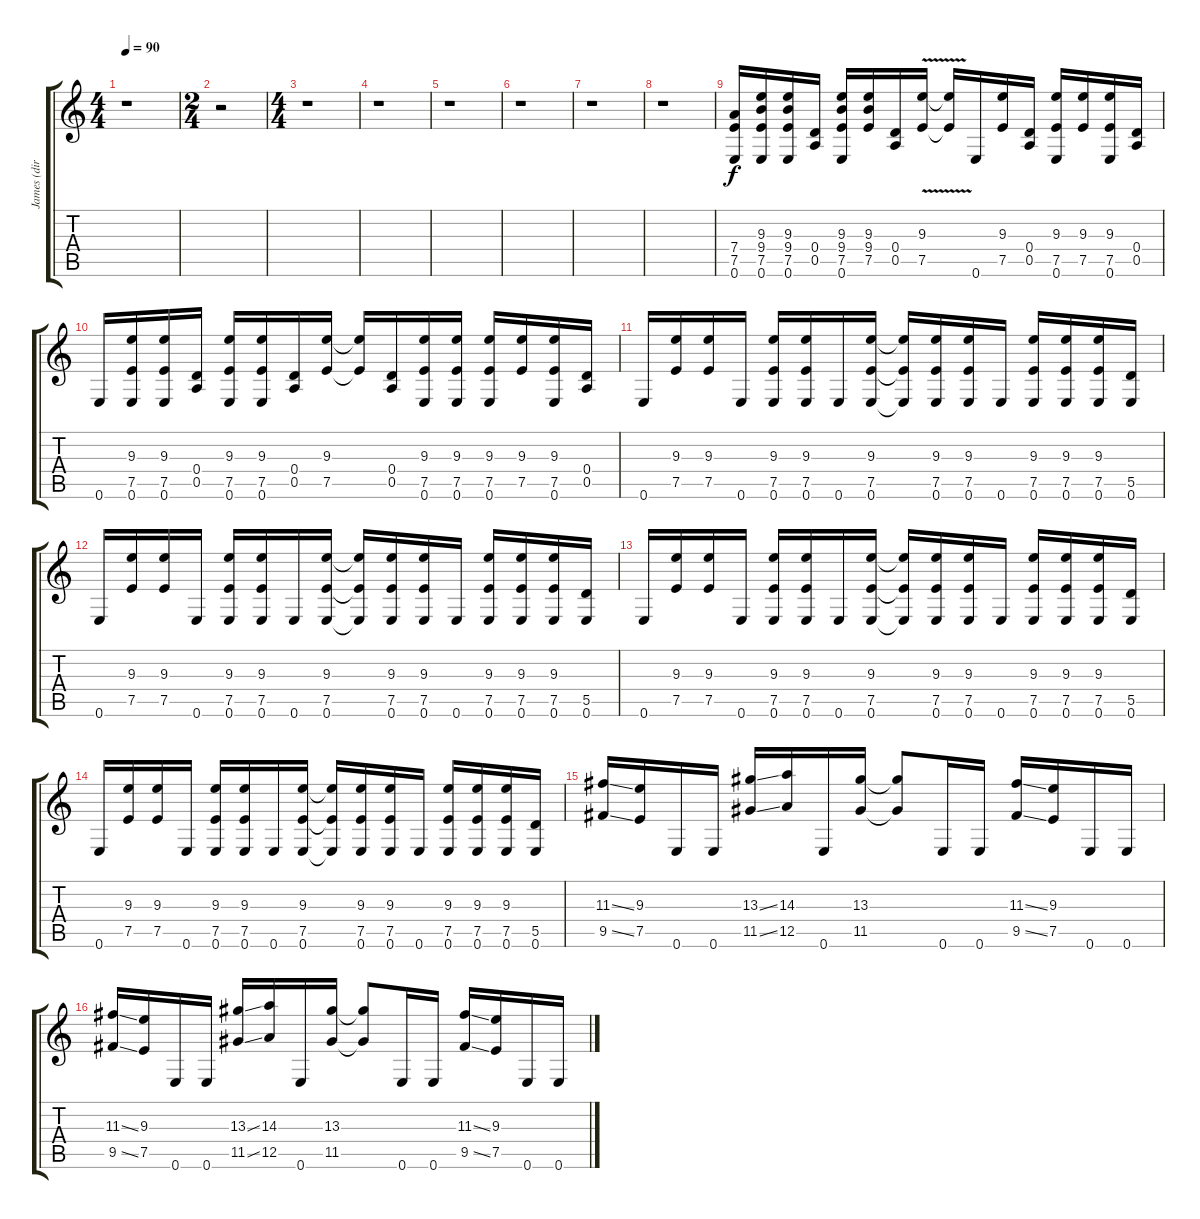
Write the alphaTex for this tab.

\track ("James (dirty)" "James (dir") {instrument overdrivenguitar}
\staff {score tabs}
\tuning (E4 B3 G3 D3 A2 E2) {hide}
\ts (4 4)
\tempo 90
\clef g2
\ks c
r.1{dy f instrument overdrivenguitar} |
\ts (2 4)
r.2 |
\ts (4 4)
r.1 |
r.1 |
r.1 |
r.1 |
r.1 |
r.1 |
(7.4 7.5 0.6).16 (9.3 9.4 7.5 0.6).16 (9.3 9.4 7.5 0.6).16 (0.4 0.5).16 (9.3 9.4 7.5 0.6).16 (9.3 9.4 7.5).16 (0.4 0.5).16 (9.3{v} 7.5{v}).16 (9.3{v t} 7.5{v t}).16 0.6.16 (9.3 7.5).16 (0.4 0.5).16 (9.3 7.5 0.6).16 (9.3 7.5).16 (9.3 7.5 0.6).16 (0.4 0.5).16 |
0.6.16 (9.3 7.5 0.6).16 (9.3 7.5 0.6).16 (0.4 0.5).16 (9.3 7.5 0.6).16 (9.3 7.5 0.6).16 (0.4 0.5).16 (9.3 7.5).16 (9.3{t} 7.5{t}).16 (0.4 0.5).16 (9.3 7.5 0.6).16 (9.3 7.5 0.6).16 (9.3 7.5 0.6).16 (9.3 7.5).16 (9.3 7.5 0.6).16 (0.4 0.5).16 |
0.6.16 (9.3 7.5).16 (9.3 7.5).16 0.6.16 (9.3 7.5 0.6).16 (9.3 7.5 0.6).16 0.6.16 (9.3 7.5 0.6).16 (9.3{t} 7.5{t} 0.6{t}).16 (9.3 7.5 0.6).16 (9.3 7.5 0.6).16 0.6.16 (9.3 7.5 0.6).16 (9.3 7.5 0.6).16 (9.3 7.5 0.6).16 (5.5 0.6).16 |
0.6.16 (9.3 7.5).16 (9.3 7.5).16 0.6.16 (9.3 7.5 0.6).16 (9.3 7.5 0.6).16 0.6.16 (9.3 7.5 0.6).16 (9.3{t} 7.5{t} 0.6{t}).16 (9.3 7.5 0.6).16 (9.3 7.5 0.6).16 0.6.16 (9.3 7.5 0.6).16 (9.3 7.5 0.6).16 (9.3 7.5 0.6).16 (5.5 0.6).16 |
0.6.16 (9.3 7.5).16 (9.3 7.5).16 0.6.16 (9.3 7.5 0.6).16 (9.3 7.5 0.6).16 0.6.16 (9.3 7.5 0.6).16 (9.3{t} 7.5{t} 0.6{t}).16 (9.3 7.5 0.6).16 (9.3 7.5 0.6).16 0.6.16 (9.3 7.5 0.6).16 (9.3 7.5 0.6).16 (9.3 7.5 0.6).16 (5.5 0.6).16 |
0.6.16 (9.3 7.5).16 (9.3 7.5).16 0.6.16 (9.3 7.5 0.6).16 (9.3 7.5 0.6).16 0.6.16 (9.3 7.5 0.6).16 (9.3{t} 7.5{t} 0.6{t}).16 (9.3 7.5 0.6).16 (9.3 7.5 0.6).16 0.6.16 (9.3 7.5 0.6).16 (9.3 7.5 0.6).16 (9.3 7.5 0.6).16 (5.5 0.6).16 |
(11.3{ss} 9.5{ss}).16 (9.3 7.5).16 0.6.16 0.6.16 (13.3{ss} 11.5{ss}).16 (14.3 12.5).16 0.6.16 (13.3 11.5).16 (13.3{t} 11.5{t}).8 0.6.16 0.6.16 (11.3{ss} 9.5{ss}).16 (9.3 7.5).16 0.6.16 0.6.16 |
(11.3{ss} 9.5{ss}).16 (9.3 7.5).16 0.6.16 0.6.16 (13.3{ss} 11.5{ss}).16 (14.3 12.5).16 0.6.16 (13.3 11.5).16 (13.3{t} 11.5{t}).8 0.6.16 0.6.16 (11.3{ss} 9.5{ss}).16 (9.3 7.5).16 0.6.16 0.6.16
